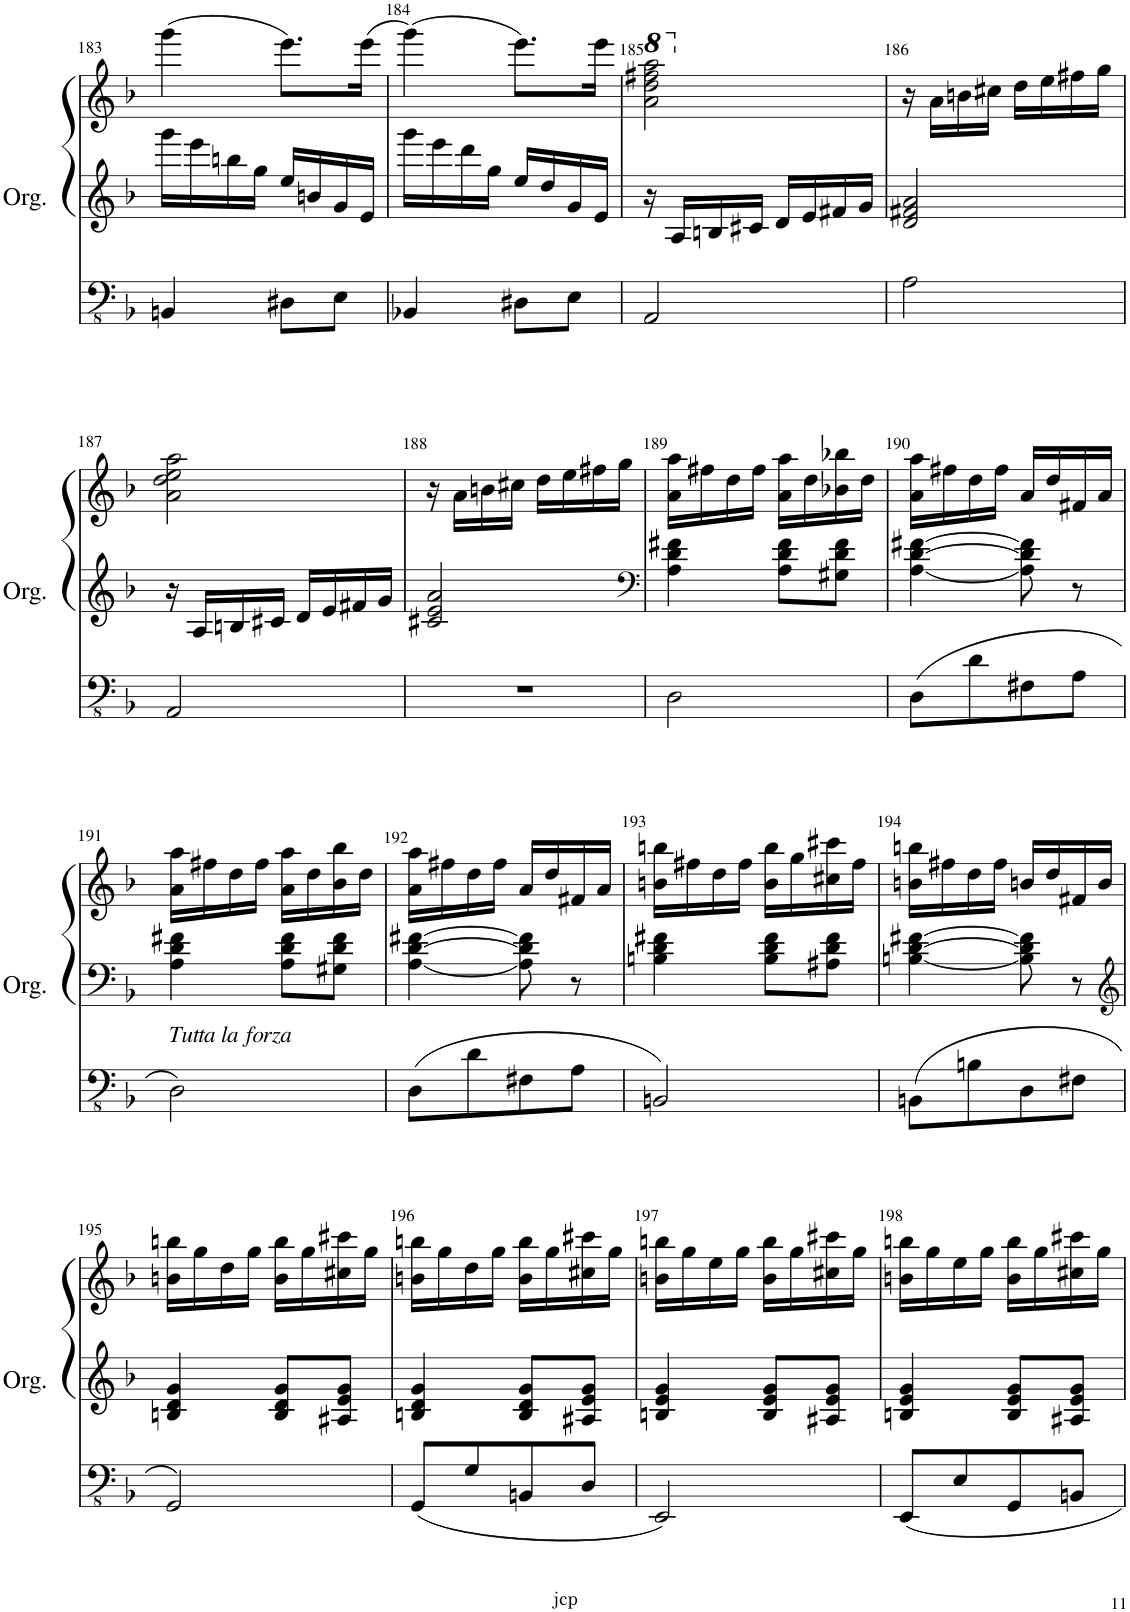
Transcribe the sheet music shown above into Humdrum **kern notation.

**kern	**kern	**kern
*part1	*part1	*part1
*staff3	*staff2	*staff1
*I"Orgue à tuyaux	*	*
*I'Org.	*	*
!!LO:PB:g=z
*clefFv4	*clefG2	*clefG2
*k[b-]	*k[b-]	*k[b-]
*M2/4	*M2/4	*M2/4
=183	=183	=183
4BBBn/	16ggg\LL	(4ggg\
.	16eee\	.
.	16bbn\	.
.	16gg\JJ	.
8DD#X\L	16ee/LL	8.eee\L)
.	16bn/	.
8EE\J	16g/	.
.	16e/JJ	(16eee\Jk
=184	=184	=184
4BBB-X/	16ggg\LL	(4ggg\)
.	16eee\	.
.	16ddd\	.
.	16gg\JJ	.
8DD#X\L	16ee/LL	8.eee\L)
.	16dd/	.
8EE\J	16g/	.
.	16e/JJ	16eee\Jk
=185	=185	=185
*	*	*8va
*	*	*8va
2AAA/	16r	2aa\ 2ddd\ 2fff#X\ 2aaa\
*	*X8va	*
.	16A/LL	.
.	16Bn/	.
.	16c#X/JJ	.
.	16d/LL	.
.	16e/	.
.	16f#X/	.
.	16g/JJ	.
=186	=186	=186
*	*	*X8va
2AA\	2d/ 2f#X/ 2a/	16r
.	.	16a\LL
.	.	16bn\
.	.	16cc#X\JJ
.	.	16dd\LL
.	.	16ee\
.	.	16ff#X\
.	.	16gg\JJ
!!LO:LB:g=z
=187	=187	=187
2AAA/	16r	2a\ 2dd\ 2ee\ 2aa\
.	16A/LL	.
.	16Bn/	.
.	16c#X/JJ	.
.	16d/LL	.
.	16e/	.
.	16f#X/	.
.	16g/JJ	.
=188	=188	=188
2r	2c#X/ 2e/ 2a/	16r
.	.	16a\LL
.	.	16bn\
.	.	16cc#X\JJ
.	.	16dd\LL
.	.	16ee\
.	.	16ff#X\
.	.	16gg\JJ
=189	=189	=189
*	*clefF4	*
2DD\	4A\ 4d\ 4f#X\	16a\ 16aa\LL
.	.	16ff#X\
.	.	16dd\
.	.	16ff#\JJ
.	8A\ 8d\ 8f#\L	16a\ 16aa\LL
.	.	16dd\
.	8G#X\ 8d\ 8f#\J	16b-X\ 16bb-X\
.	.	16dd\JJ
=190	=190	=190
8DD\L	[4A\ [4d\ [4f#X\	16a\ 16aa\LL
.	.	16ff#X\
8D\	.	16dd\
.	.	16ff#\JJ
8FF#X\	8A\] 8d\] 8f#\]	16a/LL
.	.	16dd/
8AA\J	8r	16f#X/
.	.	16a/JJ
!!LO:LB:g=z
=191	=191	=191
!	!LO:TX:b:i:t=Tutta la forza	!
2DD\	4A\ 4d\ 4f#X\	16a\ 16aa\LL
.	.	16ff#X\
.	.	16dd\
.	.	16ff#\JJ
.	8A\ 8d\ 8f#\L	16a\ 16aa\LL
.	.	16dd\
.	8G#X\ 8d\ 8f#\J	16b-\ 16bb-\
.	.	16dd\JJ
=192	=192	=192
8DD\L	[4A\ [4d\ [4f#X\	16a\ 16aa\LL
.	.	16ff#X\
8D\	.	16dd\
.	.	16ff#\JJ
8FF#X\	8A\] 8d\] 8f#\]	16a/LL
.	.	16dd/
8AA\J	8r	16f#X/
.	.	16a/JJ
=193	=193	=193
2BBBn/	4Bn\ 4d\ 4f#X\	16bn\ 16bbn\LL
.	.	16ff#X\
.	.	16dd\
.	.	16ff#\JJ
.	8B\ 8d\ 8f#\L	16b\ 16bb\LL
.	.	16gg\
.	8A#X\ 8d\ 8f#\J	16cc#X\ 16ccc#X\
.	.	16ff#\JJ
=194	=194	=194
8BBBn\L	[4Bn\ [4d\ [4f#X\	16bn\ 16bbn\LL
.	.	16ff#X\
8BBn\	.	16dd\
.	.	16ff#\JJ
8DD\	8B\] 8d\] 8f#\]	16bn/LL
.	.	16dd/
8FF#X\J	8r	16f#X/
.	.	16b/JJ
!!LO:LB:g=z
=195	=195	=195
*	*clefG2	*
2GGG/	4Bn/ 4d/ 4g/	16bn\ 16bbn\LL
.	.	16gg\
.	.	16dd\
.	.	16gg\JJ
.	8B/ 8d/ 8g/L	16b\ 16bb\LL
.	.	16gg\
.	8A#X/ 8e/ 8g/J	16cc#X\ 16ccc#X\
.	.	16gg\JJ
=196	=196	=196
8GGG/L	4Bn/ 4d/ 4g/	16bn\ 16bbn\LL
.	.	16gg\
8GG/	.	16dd\
.	.	16gg\JJ
8BBBn/	8B/ 8d/ 8g/L	16b\ 16bb\LL
.	.	16gg\
8DD/J	8A#X/ 8e/ 8g/J	16cc#X\ 16ccc#X\
.	.	16gg\JJ
=197	=197	=197
2EEE/	4Bn/ 4e/ 4g/	16bn\ 16bbn\LL
.	.	16gg\
.	.	16ee\
.	.	16gg\JJ
.	8B/ 8e/ 8g/L	16b\ 16bb\LL
.	.	16gg\
.	8A#X/ 8e/ 8g/J	16cc#X\ 16ccc#X\
.	.	16gg\JJ
=198	=198	=198
8EEE/L	4Bn/ 4e/ 4g/	16bn\ 16bbn\LL
.	.	16gg\
8EE/	.	16ee\
.	.	16gg\JJ
8GGG/	8B/ 8e/ 8g/L	16b\ 16bb\LL
.	.	16gg\
8BBBn/J	8A#X/ 8e/ 8g/J	16cc#X\ 16ccc#X\
.	.	16gg\JJ
=	=	=
*-	*-	*-
